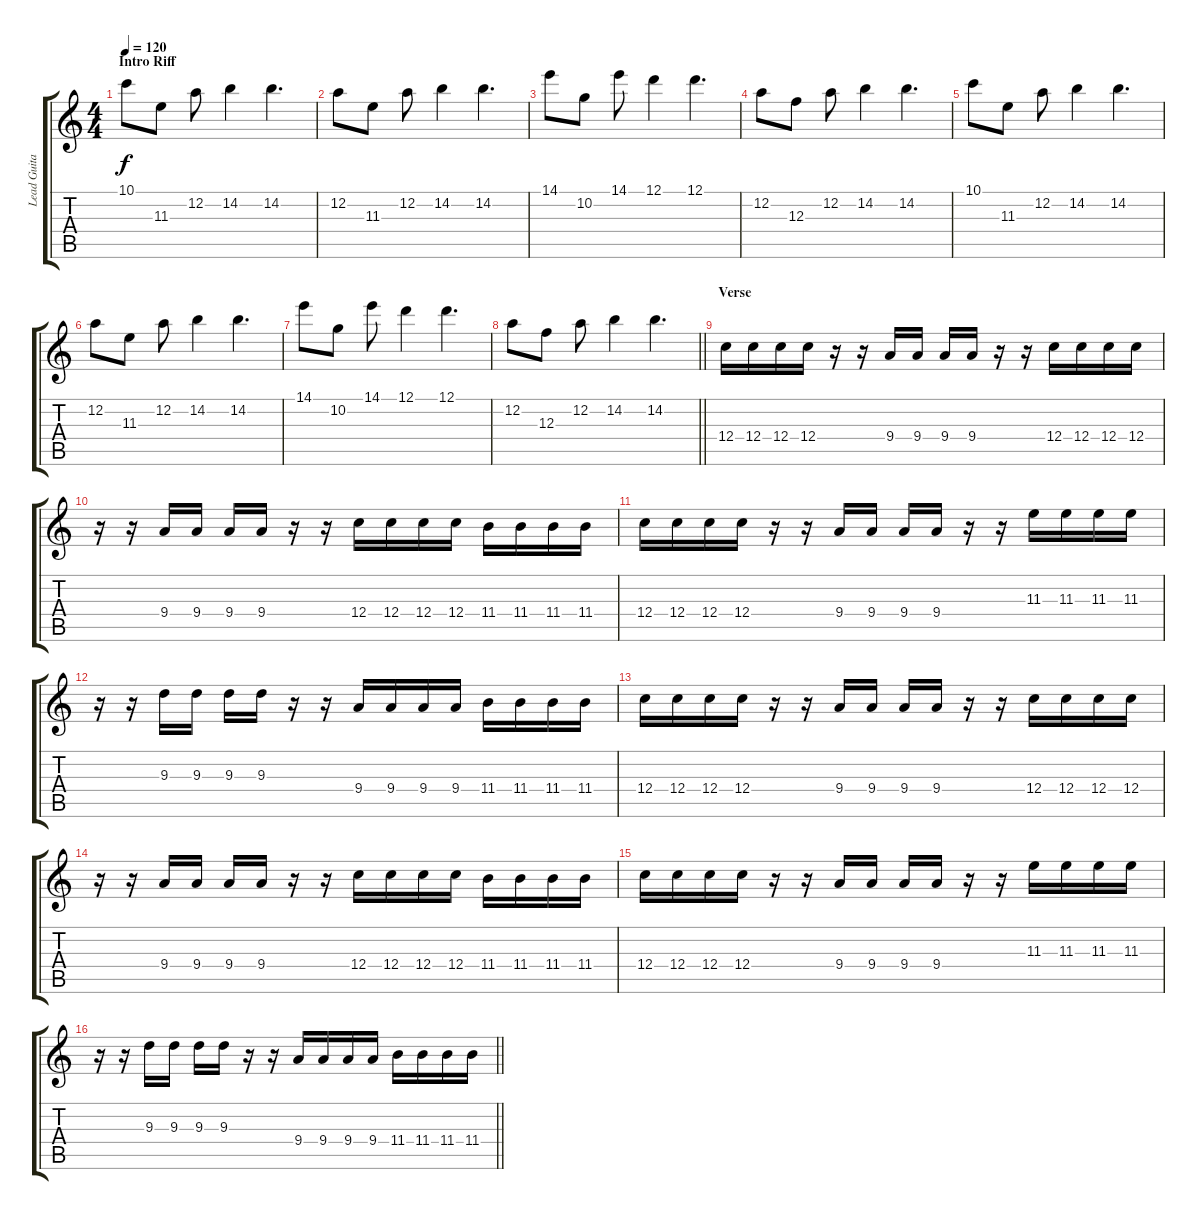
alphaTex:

\track ("Lead Guitar " "Lead Guita") {instrument overdrivenguitar}
\staff {score tabs}
\tuning (D4 A3 F3 C3 G2 D2) {hide}
\ts (4 4)
\section ("" "Intro Riff")
\tempo 120
\clef g2
\ks c
10.1.8{dy f volume 11} 11.3.8 12.2.8 14.2.4 14.2.4{d} |
12.2.8 11.3.8 12.2.8 14.2.4 14.2.4{d} |
14.1.8 10.2.8 14.1.8 12.1.4 12.1.4{d} |
12.2.8 12.3.8 12.2.8 14.2.4 14.2.4{d} |
10.1.8 11.3.8 12.2.8 14.2.4 14.2.4{d} |
12.2.8 11.3.8 12.2.8 14.2.4 14.2.4{d} |
14.1.8 10.2.8 14.1.8 12.1.4 12.1.4{d} |
\barLineRight lightlight
12.2.8 12.3.8 12.2.8 14.2.4 14.2.4{d} |
\section ("" "Verse")
12.4.16 12.4.16 12.4.16 12.4.16 r.16 r.16 9.4.16 9.4.16 9.4.16 9.4.16 r.16 r.16 12.4.16 12.4.16 12.4.16 12.4.16 |
r.16 r.16 9.4.16 9.4.16 9.4.16 9.4.16 r.16 r.16 12.4.16 12.4.16 12.4.16 12.4.16 11.4.16 11.4.16 11.4.16 11.4.16 |
12.4.16 12.4.16 12.4.16 12.4.16 r.16 r.16 9.4.16 9.4.16 9.4.16 9.4.16 r.16 r.16 11.3.16 11.3.16 11.3.16 11.3.16 |
r.16 r.16 9.3.16 9.3.16 9.3.16 9.3.16 r.16 r.16 9.4.16 9.4.16 9.4.16 9.4.16 11.4.16 11.4.16 11.4.16 11.4.16 |
12.4.16 12.4.16 12.4.16 12.4.16 r.16 r.16 9.4.16 9.4.16 9.4.16 9.4.16 r.16 r.16 12.4.16 12.4.16 12.4.16 12.4.16 |
r.16 r.16 9.4.16 9.4.16 9.4.16 9.4.16 r.16 r.16 12.4.16 12.4.16 12.4.16 12.4.16 11.4.16 11.4.16 11.4.16 11.4.16 |
12.4.16 12.4.16 12.4.16 12.4.16 r.16 r.16 9.4.16 9.4.16 9.4.16 9.4.16 r.16 r.16 11.3.16 11.3.16 11.3.16 11.3.16 |
\barLineRight lightlight
r.16 r.16 9.3.16 9.3.16 9.3.16 9.3.16 r.16 r.16 9.4.16 9.4.16 9.4.16 9.4.16 11.4.16 11.4.16 11.4.16 11.4.16
